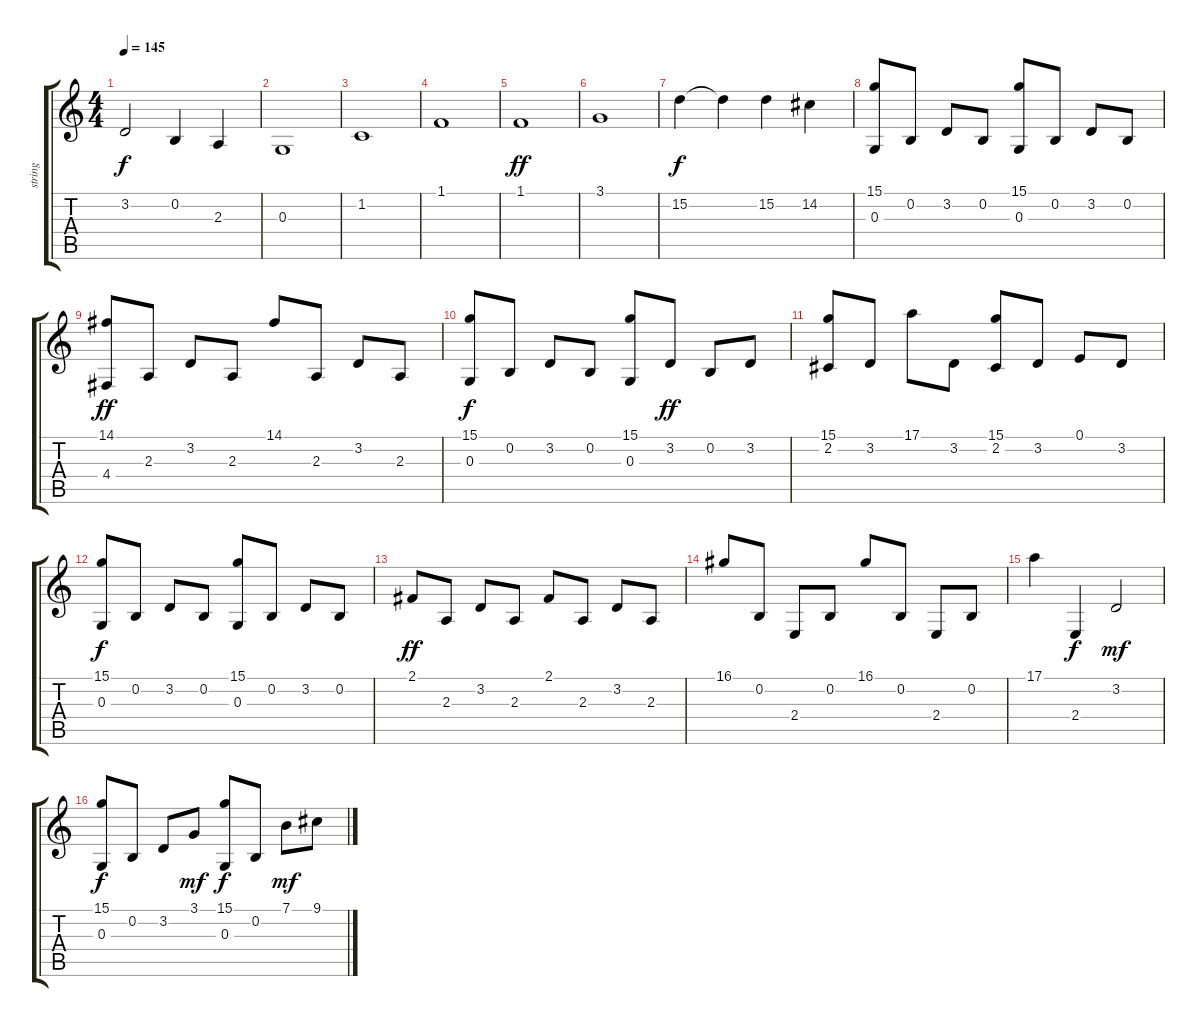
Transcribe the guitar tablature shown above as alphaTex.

\track ("string" "string") {instrument stringensemble1}
\staff {score tabs}
\tuning (E4 B3 G3 D3 A2 E2) {hide}
\ts (4 4)
\tempo 145
\clef g2
\ks c
3.2.2{dy f} 0.2.4 2.3.4 |
0.3.1 |
1.2.1 |
1.1.1 |
1.1.1{dy ff} |
3.1.1 |
15.2.4{dy f} 15.2{t}.4 15.2.4 14.2.4 |
(15.1 0.3).8 0.2.8 3.2.8 0.2.8 (15.1 0.3).8 0.2.8 3.2.8 0.2.8 |
(14.1 4.4).8{dy ff} 2.3.8 3.2.8 2.3.8 14.1.8 2.3.8 3.2.8 2.3.8 |
(15.1 0.3).8{dy f} 0.2.8 3.2.8 0.2.8 (15.1 0.3).8 3.2.8{dy ff} 0.2.8 3.2.8 |
(15.1 2.2).8 3.2.8 17.1.8 3.2.8 (15.1 2.2).8 3.2.8 0.1.8 3.2.8 |
(15.1 0.3).8{dy f} 0.2.8 3.2.8 0.2.8 (15.1 0.3).8 0.2.8 3.2.8 0.2.8 |
2.1.8{dy ff} 2.3.8 3.2.8 2.3.8 2.1.8 2.3.8 3.2.8 2.3.8 |
16.1.8 0.2.8 2.4.8 0.2.8 16.1.8 0.2.8 2.4.8 0.2.8 |
17.1.4 2.4.4{dy f} 3.2.2{dy mf} |
(15.1 0.3).8{dy f} 0.2.8 3.2.8 3.1.8{dy mf} (15.1 0.3).8{dy f} 0.2.8 7.1.8{dy mf} 9.1.8
